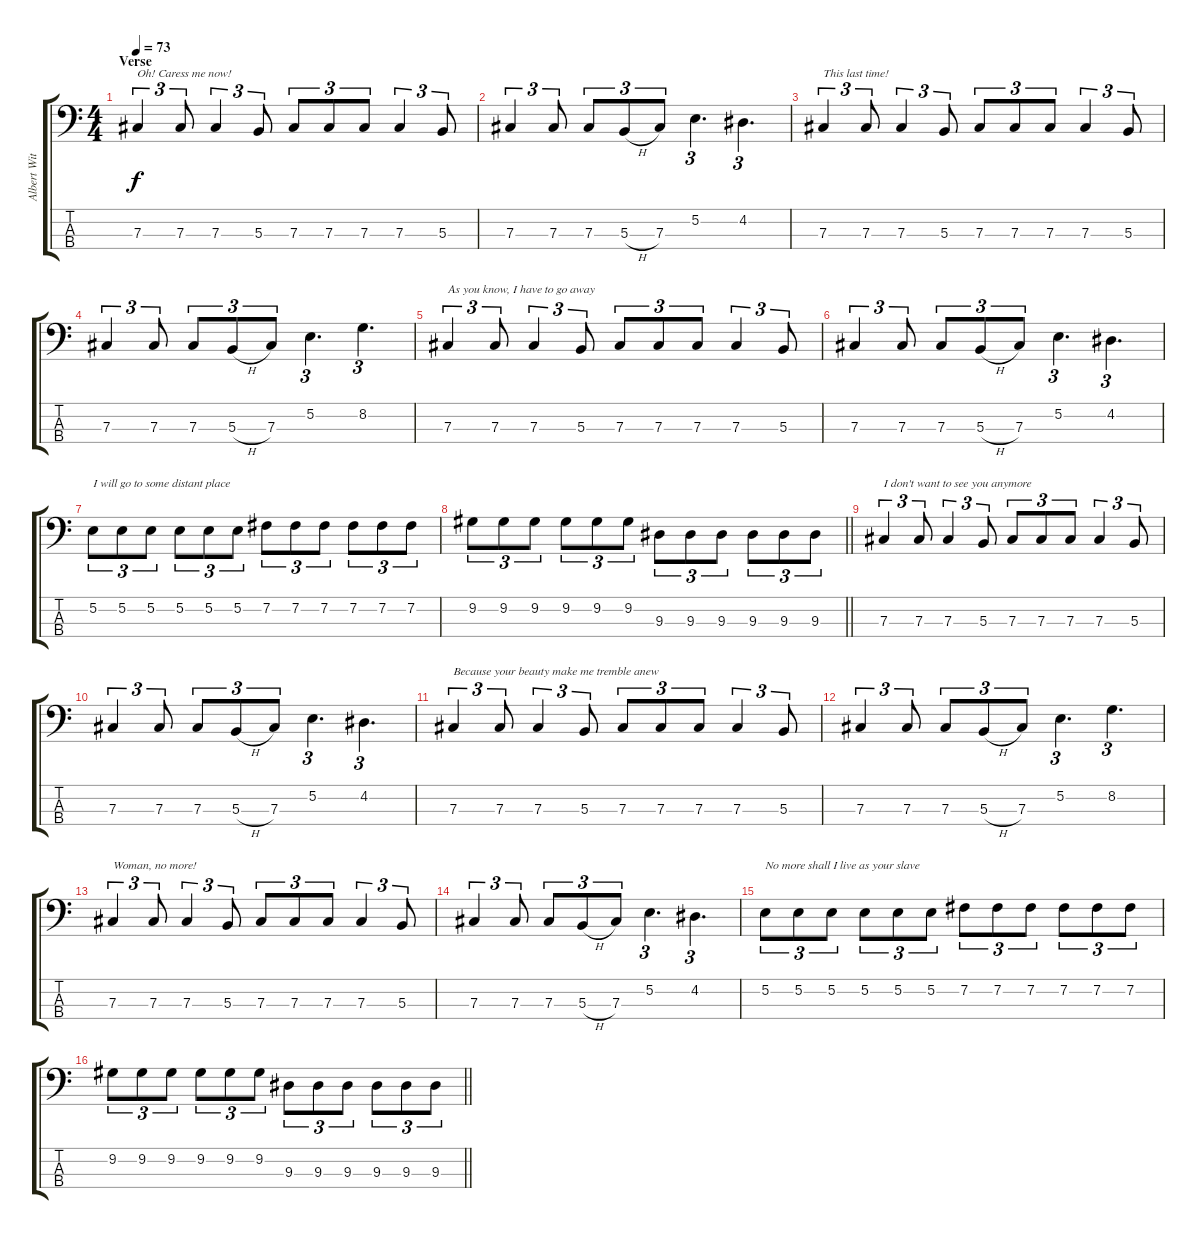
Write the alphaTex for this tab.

\track ("Albert Witcfinder" "Albert Wit") {instrument electricbassfinger}
\staff {score tabs}
\tuning (E2 B1 Gb1 Db1) {hide}
\ts (4 4)
\section ("" "Verse")
\tempo 73
\clef f4
\ks c
7.3.4{tu (3 2) txt "Oh! Caress me now!" dy f} 7.3.8{tu (3 2)} 7.3.4{tu (3 2)} 5.3.8{tu (3 2)} 7.3.8{tu (3 2)} 7.3.8{tu (3 2)} 7.3.8{tu (3 2)} 7.3.4{tu (3 2)} 5.3.8{tu (3 2)} |
7.3.4{tu (3 2)} 7.3.8{tu (3 2)} 7.3.8{tu (3 2)} 5.3{h}.8{tu (3 2)} 7.3.8{tu (3 2)} 5.2.4{d tu (3 2)} 4.2.4{d tu (3 2)} |
7.3.4{tu (3 2) txt "This last time!"} 7.3.8{tu (3 2)} 7.3.4{tu (3 2)} 5.3.8{tu (3 2)} 7.3.8{tu (3 2)} 7.3.8{tu (3 2)} 7.3.8{tu (3 2)} 7.3.4{tu (3 2)} 5.3.8{tu (3 2)} |
7.3.4{tu (3 2)} 7.3.8{tu (3 2)} 7.3.8{tu (3 2)} 5.3{h}.8{tu (3 2)} 7.3.8{tu (3 2)} 5.2.4{d tu (3 2)} 8.2.4{d tu (3 2)} |
7.3.4{tu (3 2) txt "As you know, I have to go away"} 7.3.8{tu (3 2)} 7.3.4{tu (3 2)} 5.3.8{tu (3 2)} 7.3.8{tu (3 2)} 7.3.8{tu (3 2)} 7.3.8{tu (3 2)} 7.3.4{tu (3 2)} 5.3.8{tu (3 2)} |
7.3.4{tu (3 2)} 7.3.8{tu (3 2)} 7.3.8{tu (3 2)} 5.3{h}.8{tu (3 2)} 7.3.8{tu (3 2)} 5.2.4{d tu (3 2)} 4.2.4{d tu (3 2)} |
5.2.8{tu (3 2) txt "I will go to some distant place"} 5.2.8{tu (3 2)} 5.2.8{tu (3 2)} 5.2.8{tu (3 2)} 5.2.8{tu (3 2)} 5.2.8{tu (3 2)} 7.2.8{tu (3 2)} 7.2.8{tu (3 2)} 7.2.8{tu (3 2)} 7.2.8{tu (3 2)} 7.2.8{tu (3 2)} 7.2.8{tu (3 2)} |
\barLineRight lightlight
9.2.8{tu (3 2)} 9.2.8{tu (3 2)} 9.2.8{tu (3 2)} 9.2.8{tu (3 2)} 9.2.8{tu (3 2)} 9.2.8{tu (3 2)} 9.3.8{tu (3 2)} 9.3.8{tu (3 2)} 9.3.8{tu (3 2)} 9.3.8{tu (3 2)} 9.3.8{tu (3 2)} 9.3.8{tu (3 2)} |
7.3.4{tu (3 2) txt "I don't want to see you anymore"} 7.3.8{tu (3 2)} 7.3.4{tu (3 2)} 5.3.8{tu (3 2)} 7.3.8{tu (3 2)} 7.3.8{tu (3 2)} 7.3.8{tu (3 2)} 7.3.4{tu (3 2)} 5.3.8{tu (3 2)} |
7.3.4{tu (3 2)} 7.3.8{tu (3 2)} 7.3.8{tu (3 2)} 5.3{h}.8{tu (3 2)} 7.3.8{tu (3 2)} 5.2.4{d tu (3 2)} 4.2.4{d tu (3 2)} |
7.3.4{tu (3 2) txt "Because your beauty make me tremble anew"} 7.3.8{tu (3 2)} 7.3.4{tu (3 2)} 5.3.8{tu (3 2)} 7.3.8{tu (3 2)} 7.3.8{tu (3 2)} 7.3.8{tu (3 2)} 7.3.4{tu (3 2)} 5.3.8{tu (3 2)} |
7.3.4{tu (3 2)} 7.3.8{tu (3 2)} 7.3.8{tu (3 2)} 5.3{h}.8{tu (3 2)} 7.3.8{tu (3 2)} 5.2.4{d tu (3 2)} 8.2.4{d tu (3 2)} |
7.3.4{tu (3 2) txt "Woman, no more!"} 7.3.8{tu (3 2)} 7.3.4{tu (3 2)} 5.3.8{tu (3 2)} 7.3.8{tu (3 2)} 7.3.8{tu (3 2)} 7.3.8{tu (3 2)} 7.3.4{tu (3 2)} 5.3.8{tu (3 2)} |
7.3.4{tu (3 2)} 7.3.8{tu (3 2)} 7.3.8{tu (3 2)} 5.3{h}.8{tu (3 2)} 7.3.8{tu (3 2)} 5.2.4{d tu (3 2)} 4.2.4{d tu (3 2)} |
5.2.8{tu (3 2) txt "No more shall I live as your slave"} 5.2.8{tu (3 2)} 5.2.8{tu (3 2)} 5.2.8{tu (3 2)} 5.2.8{tu (3 2)} 5.2.8{tu (3 2)} 7.2.8{tu (3 2)} 7.2.8{tu (3 2)} 7.2.8{tu (3 2)} 7.2.8{tu (3 2)} 7.2.8{tu (3 2)} 7.2.8{tu (3 2)} |
\barLineRight lightlight
9.2.8{tu (3 2)} 9.2.8{tu (3 2)} 9.2.8{tu (3 2)} 9.2.8{tu (3 2)} 9.2.8{tu (3 2)} 9.2.8{tu (3 2)} 9.3.8{tu (3 2)} 9.3.8{tu (3 2)} 9.3.8{tu (3 2)} 9.3.8{tu (3 2)} 9.3.8{tu (3 2)} 9.3.8{tu (3 2)}
